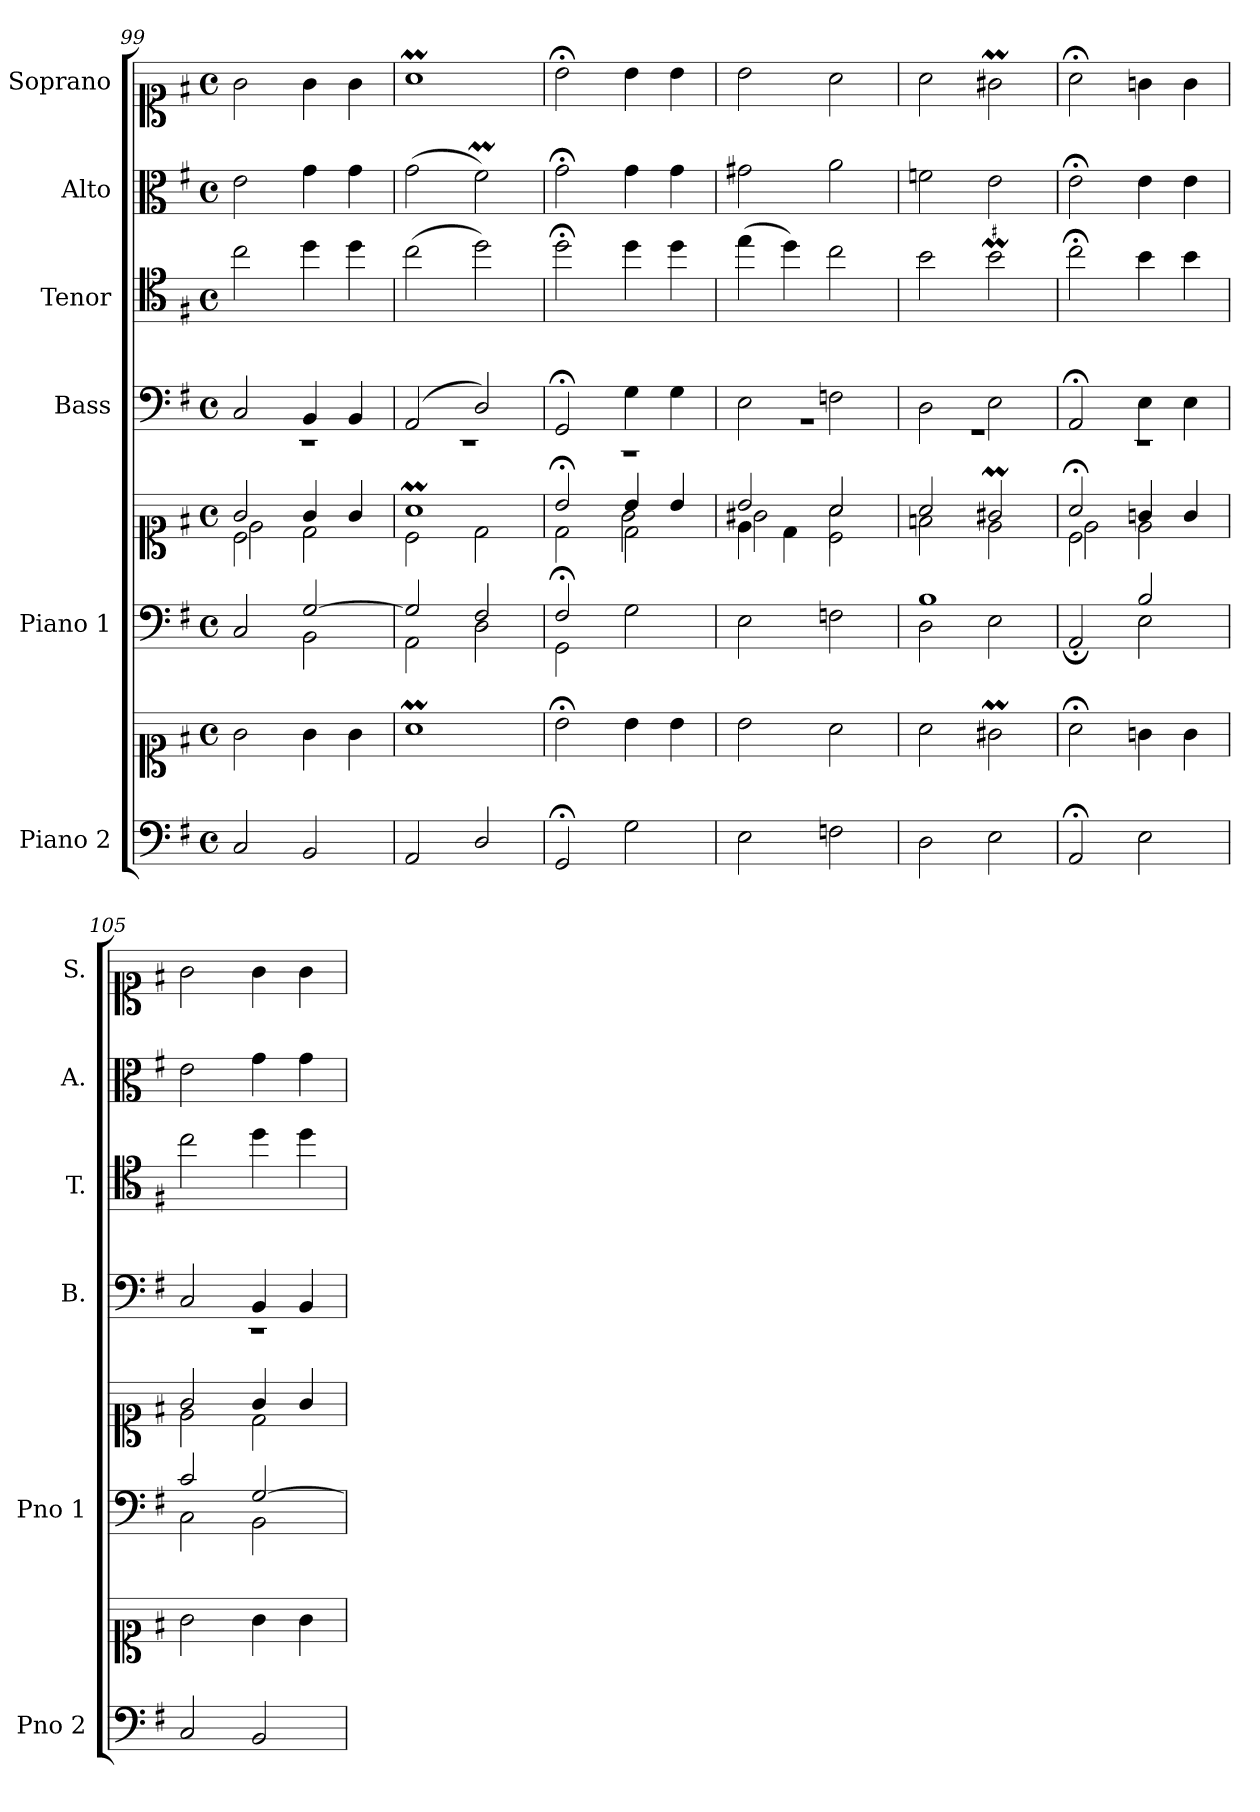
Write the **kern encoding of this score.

**kern	**kern	**kern	**kern	**kern	**kern	**kern	**kern
*part6	*part6	*part5	*part5	*part4	*part3	*part2	*part1
*staff8	*staff7	*staff6	*staff5	*staff4	*staff3	*staff2	*staff1
*I"Piano 2	*	*I"Piano 1	*	*I"Bass	*I"Tenor	*I"Alto	*I"Soprano
*I'Pno 2	*	*I'Pno 1	*	*I'B.	*I'T.	*I'A.	*I'S.
*clefF4	*clefC1	*clefF4	*clefC1	*clefF4	*clefC4	*clefC3	*clefC1
*	*	*	*	*	*ITrd7c12	*	*
*k[f#]	*k[f#]	*k[f#]	*k[f#]	*k[f#]	*k[f#]	*k[f#]	*k[f#]
*G:	*G:	*G:	*G:	*G:	*G:	*G:	*G:
*M4/4	*M4/4	*M4/4	*M4/4	*M4/4	*M4/4	*M4/4	*M4/4
*met(c)	*met(c)	*met(c)	*met(c)	*met(c)	*met(c)	*met(c)	*met(c)
=99	=99	=99	=99	=99	=99	=99	=99
*	*	*^	*^	*^	*	*	*
*	*	*	*	*	*^	*	*	*	*	*
2C/	2g\	2ryy	2C/	2g/	2c\	2e\	2C/	1r	2c\	2e\	2g\
2BB/	4g\	[>2G/	2BB\	4g/	2ryy	2d\	4BB/	.	4d\	4g\	4g\
.	4g\	.	.	4g/	.	.	4BB/	.	4d\	4g\	4g\
*	*	*	*	*	*v	*v	*	*	*	*	*
=100	=100	=100	=100	=100	=100	=100	=100	=100	=100	=100
2AA/	1aM\	2G/]	2AA\	1aM/	2c\	(2AA/	1r	(2c\	(2g\	1aM\
2D/	.	2F#/	2D\	.	2d\	2D/)	.	2d\)	2f#m\)	.
=101	=101	=101	=101	=101	=101	=101	=101	=101	=101	=101
*	*	*	*	*	*^	*	*	*	*	*
2GG;/	2b;<\	2F#;/	2GG\	2b;</	2ryy	2d\	2GG;</	1r	2d;<\	2g;<\	2b;<\
2G\	4b\	2ryy	2G\	4b/	2d\	2g\	4G\	.	4d\	4g\	4b\
.	4b\	.	.	4b/	.	.	4G\	.	4d\	4g\	4b\
*	*	*v	*v	*	*	*	*	*	*	*	*
!!LO:PB:g=z
=102	=102	=102	=102	=102	=102	=102	=102	=102	=102	=102
2E\	2b\	2E\	2b/	4e\	2g#X\	2E\	1r	(4e\	2g#X\	2b\
.	.	.	.	4d\	.	.	.	4d\)	.	.
2Fn\	2a\	2Fn\	2a/	2c\	2a\	2Fn\	.	2c\	2a\	2a\
*	*	*	*	*v	*v	*	*	*	*	*
=103	=103	=103	=103	=103	=103	=103	=103	=103	=103
*	*	*^	*	*	*	*	*	*	*
2D\	2a\	1B/	2D\	2a/	2fn\	2D\	1r	2B\	2fn\	2a\
2E\	2g#Xm\	.	2E\	2g#Xm/	2e\	2E\	.	2BM\	2e\	2g#Xm\
=104	=104	=104	=104	=104	=104	=104	=104	=104	=104	=104
*	*	*	*	*	*^	*	*	*	*	*
2AA;/	2a;<\	2ryy	2AA;/	2a;</	2c\	2e\	2AA;</	1r	2c;<\	2e;<\	2a;<\
2E\	4gn\	2B/	2E\	4gn/	2ryy	2e\	4E\	.	4B\	4e\	4gn\
.	4g\	.	.	4g/	.	.	4E\	.	4B\	4e\	4g\
*	*	*	*	*	*v	*v	*	*	*	*	*
=105	=105	=105	=105	=105	=105	=105	=105	=105	=105	=105
2C/	2g\	2c/	2C\	2g/	2e\	2C/	1r	2c\	2e\	2g\
2BB/	4g\	[>2G/	2BB\	4g/	2d\	4BB/	.	4d\	4g\	4g\
.	4g\	.	.	4g/	.	4BB/	.	4d\	4g\	4g\
*	*	*v	*v	*	*	*v	*v	*	*	*
*	*	*	*v	*v	*	*	*	*
=	=	=	=	=	=	=	=
*-	*-	*-	*-	*-	*-	*-	*-
